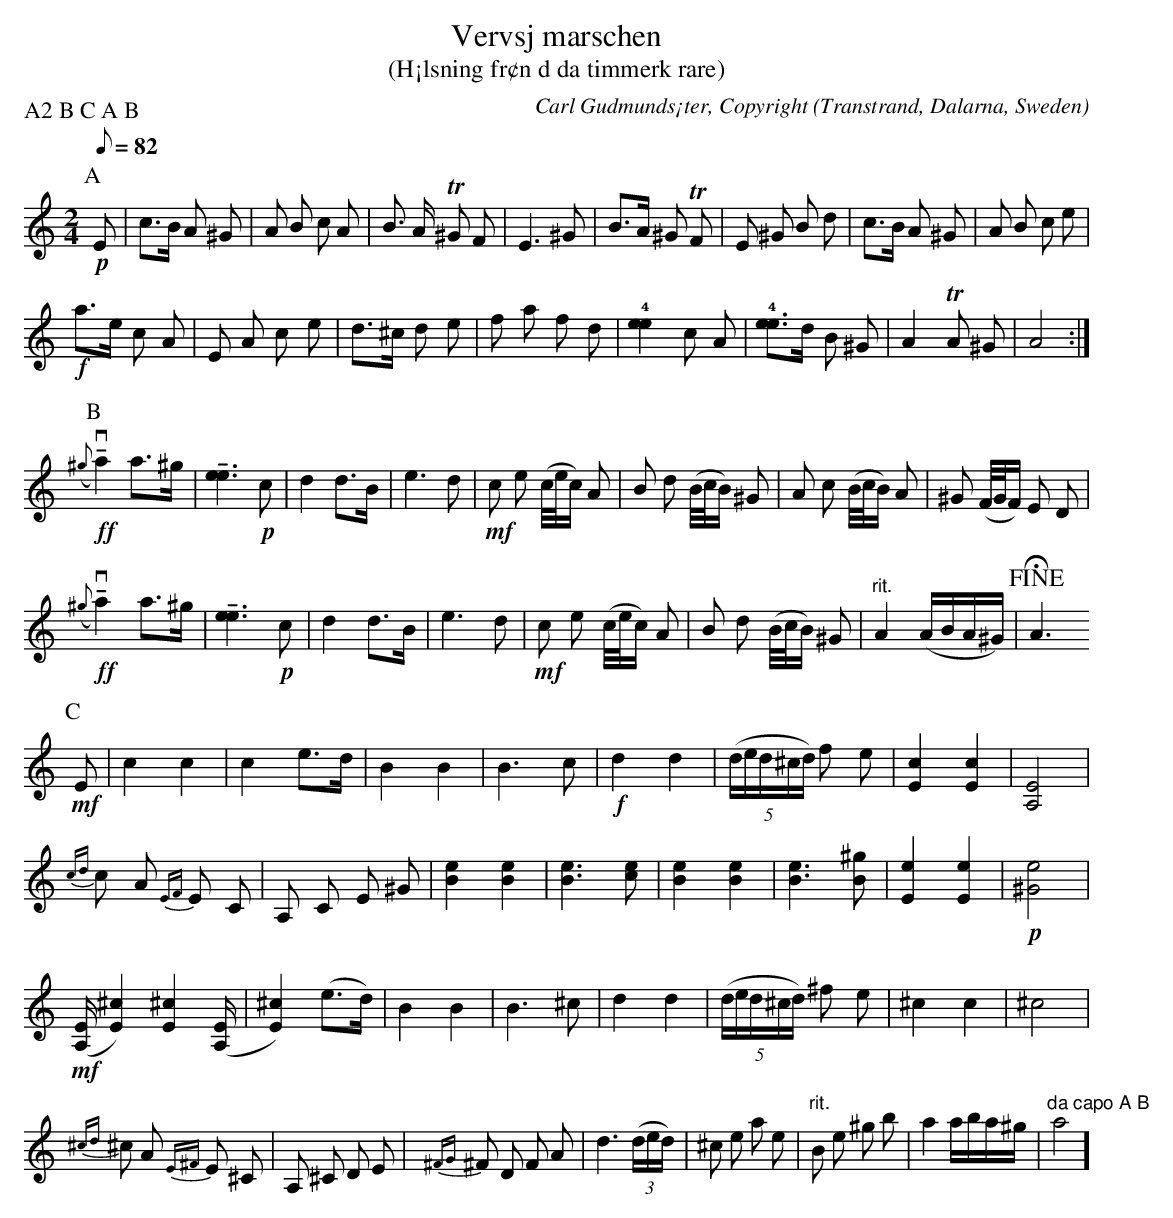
X:1
T: Vervsj marschen
T: (H¡lsning fr¢n d da timmerk rare)
O: Transtrand, Dalarna, Sweden
C: Carl Gudmunds¡ter, Copyright
P: A2 B C A B
M:2/4
L:1/8
K:C
Q:82 Andante
P:A
+p+ E | c>B A ^G | A B c A |  B > A T^G F | E3 ^G| B>A ^G TF | E ^G B d |c>B A ^G|A B c e|
+f+ a>e c A| E A c e| d>^c d e|f a f d| !4![e2e2] c A | !4![ee]>d B ^G|A2 TA ^G |A4:|
P:B
+ff+ (v{^g}!tenuto!a2) a>^g| !tenuto![e3e3] +p+ c | d2 d>B | e3 d | +mf+ c e (c/4e/4c/2) A | B d (B/4c/4B/2) ^G | A c (B/4c/4B/2) A | ^G (F/4G/4F/2) E D |
+ff+ (v{^g}!tenuto!a2) a>^g| !tenuto![e3e3] +p+ c | d2 d>B | e3 d | +mf+ c e (c/4e/4c/2) A | B d (B/4c/4B/2) ^G | "rit." A2 (A/2B/2A/2^G/2) | !fine! !fermata!A3
P:C
+mf+ E | c2 c2 | c2 e>d | B2 B2 | B3 c | +f+ d2 d2 | (5(d/2e/2d/2^c/2d/2) f e | [c2E2] [c2E2] | [A,4E4] |
{cd} c A {EF} E C | A, C E ^G | [e2B2] [e2B2] | [e3B3] [ec] | [e2B2] [e2B2] | [e3B3] [^gB] | !rit.! [e2E2] [e2E2] | +p+ [e4^G4] |
+mf+ ([E/2A,/2]  [E2^c2]) [E2^c2] ([E/2A,/2] | [E2^c2]) (e>d) | B2 B2 | B3 ^c | d2 d2 | (5(d/2e/2d/2^c/2d/2) ^f e | ^c2 c2 | ^c4 |
{^cd} ^c A {E^F} E ^C | A, ^C D E | {^FG} ^F D F A | d3 (3(d/2e/2d/2) | ^c e a e | "rit." B e ^g b | a2 a/2b/2a/2^g/2 | "da capo A B" a4]
